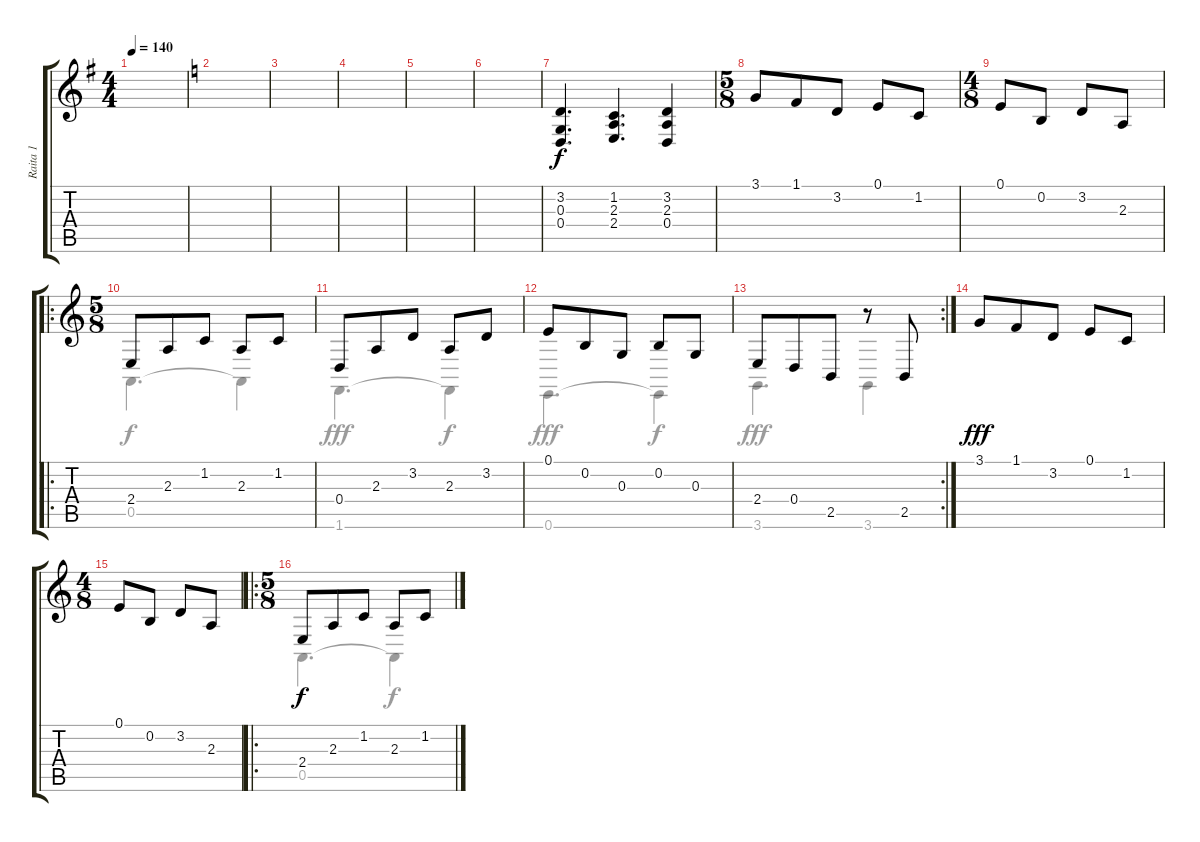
\track ("Raita 1" "Raita 1") {instrument acousticgrandpiano}
\staff {score tabs}
\tuning (E4 B3 G3 D3 A2 E2) {hide}
\voice
\ts (4 4)
\tempo 140
\clef g2
\ks eminor
|
\ks aminor
|
|
|
|
|
(3.2 0.3 0.4).4{d} (1.2 2.3 2.4).4{d} (3.2 2.3 0.4).4 |
\ts (5 8)
\ks c
3.1.8 1.1.8 3.2.8 0.1.8 1.2.8 |
\ts (4 8)
0.1.8 0.2.8 3.2.8 2.3.8 |
\ro
\ts (5 8)
2.4.8{dy f volume 16} 2.3.8 1.2.8 2.3.8 1.2.8 |
0.4.8 2.3.8 3.2.8 2.3.8 3.2.8 |
0.1.8 0.2.8 0.3.8 0.2.8 0.3.8 |
\rc 2
2.4.8 0.4.8 2.5.8 r.8 2.5.8 |
3.1.8{dy fff} 1.1.8 3.2.8 0.1.8 1.2.8 |
\ts (4 8)
0.1.8 0.2.8 3.2.8 2.3.8 |
\ro
\ts (5 8)
2.4.8{dy f} 2.3.8 1.2.8 2.3.8 1.2.8
\voice
\clef g2
\ottava regular
\simile none
\ks eminor
|
\ks aminor
|
|
|
|
|
|
\ks c
|
|
0.5.4{d} 0.5{t}.4{dy f} |
1.6.4{d dy fff} 1.6{t}.4{dy f} |
0.6.4{d dy fff} 0.6{t}.4{dy f} |
3.6.4{d dy fff} 3.6.4 |
|
|
0.5.4{d} 0.5{t}.4{dy f}
